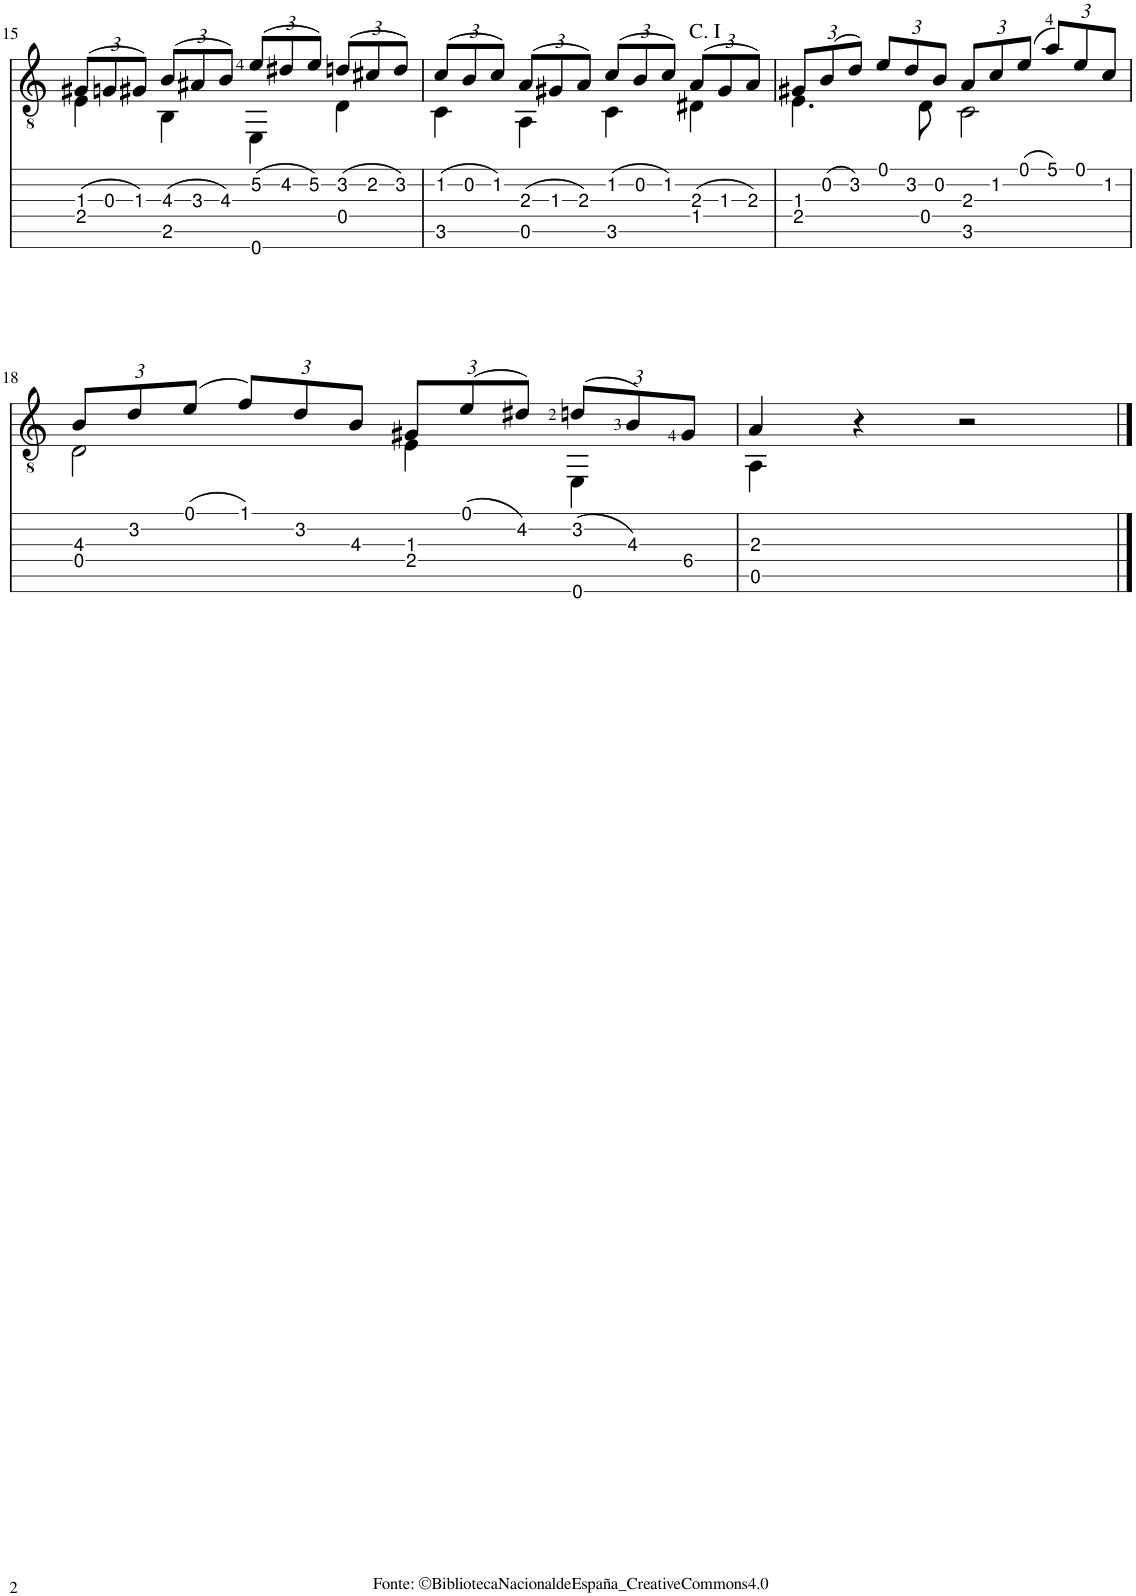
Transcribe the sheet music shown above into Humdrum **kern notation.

**kern	**kern
*part1	*part1
*staff2	*staff1
*I"Guitar	*
*I'Guit.	*
!!LO:PB:g=z
*	*clefGv2
*k[]	*k[]
*M4/4	*M4/4
*met(c)	*met(c)
*Xbrackettup	*Xbrackettup
=15	=15
*^	*^
12G#L	4E	(12G#X/L	4E\
12G	.	12Gn/	.
12G#J	.	12G#X/J)	.
12BL	4BB	(12B/L	4BB\
12A#	.	12A#X/	.
12BJ	.	12B/J)	.
12eL	4EE	(12e/L	4EE\
12d#	.	12d#X/	.
12eJ	.	12e/J)	.
12dL	4D	(12dn/L	4D\
12c#	.	12c#X/	.
12dJ	.	12d/J)	.
=16	=16	=16	=16
12cL	4C	(12c/L	4C\
12B	.	12B/	.
12cJ	.	12c/J)	.
12AL	4AA	(12A/L	4AA\
12G#	.	12G#X/	.
12AJ	.	12A/J)	.
12cL	4C	(12c/L	4C\
12B	.	12B/	.
12cJ	.	12c/J)	.
!	!	!LO:TX:a:t=C. I	!
12AL	4D#	(12A/L	4D#X\
12G#	.	12G#/	.
12AJ	.	12A/J)	.
=17	=17	=17	=17
12G#L	4.E	12G#X/L	4.E\
12B	.	(12B/	.
12dJ	.	12d/J)	.
12eL	.	12e/L	.
12d	.	12d/	.
.	8D	.	8D\
12BJ	.	12B/J	.
12AL	2C	12A/L	2C\
12c	.	12c/	.
12eJ	.	(12e/J	.
12aL	.	12a/L)	.
12e	.	12e/	.
12cJ	.	12c/J	.
!!LO:LB:g=z	!!
=18	=18	=18	=18
12BL	2D	12B/L	2D\
12d	.	12d/	.
12eJ	.	(12e/J	.
12fL	.	12f/L)	.
12d	.	12d/	.
12BJ	.	12B/J	.
12G#L	4E	12G#X/L	4E\
12e	.	(12e/	.
12d#J	.	12d#X/J)	.
12dL	4EE	(12dn/L	4EE\
12B	.	12B/)	.
12G#J	.	12G#/J	.
=19	=19	=19	=19
4A	4AA	4A/	4AA\
4r	2.ryy	4r	2.ryy
2r	.	2r	.
*v	*v	*	*
*	*v	*v
==	==
*-	*-
